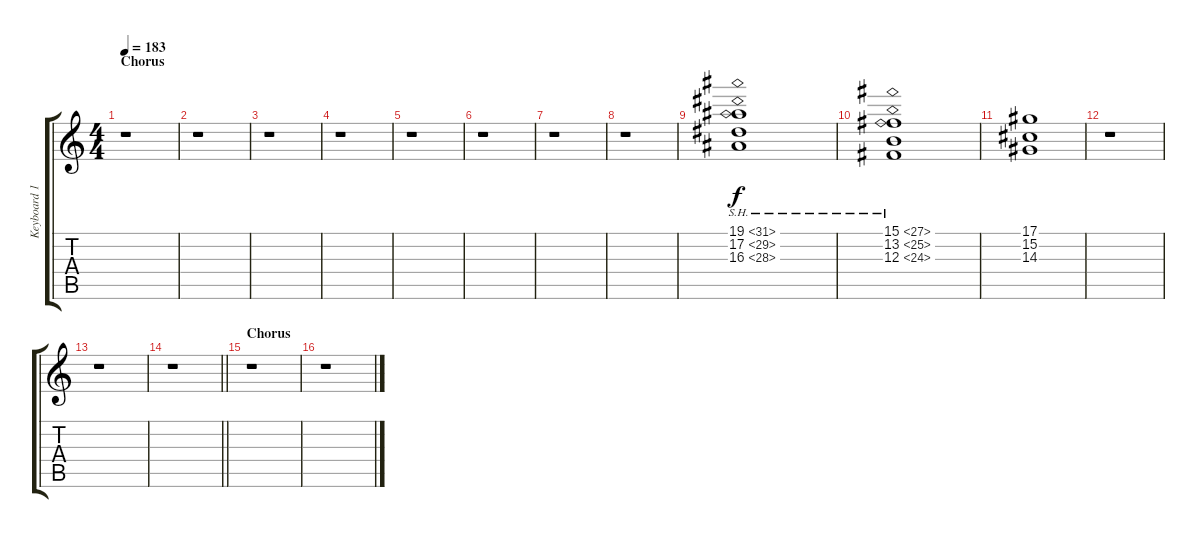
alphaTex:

\track ("Keyboard 1" "Keyboard 1") {instrument lead2sawtooth}
\staff {score tabs}
\tuning (Eb4 Bb3 Gb3 Db3 Ab2 Db2) {hide}
\ts (4 4)
\section ("" "Chorus")
\tempo 183
\clef g2
\ks c
r.1{dy f} |
r.1 |
r.1 |
r.1 |
r.1 |
r.1 |
r.1 |
r.1 |
(19.1{sh 12} 17.2{sh 12} 16.3{sh 12}).1{volume 8 instrument pad2warm} |
(15.1{sh 12} 13.2{sh 12} 12.3{sh 12}).1{volume 6} |
(17.1 15.2 14.3).1{volume 5} |
r.1 |
r.1 |
\barLineRight lightlight
r.1 |
\section ("" "Chorus")
r.1 |
r.1
